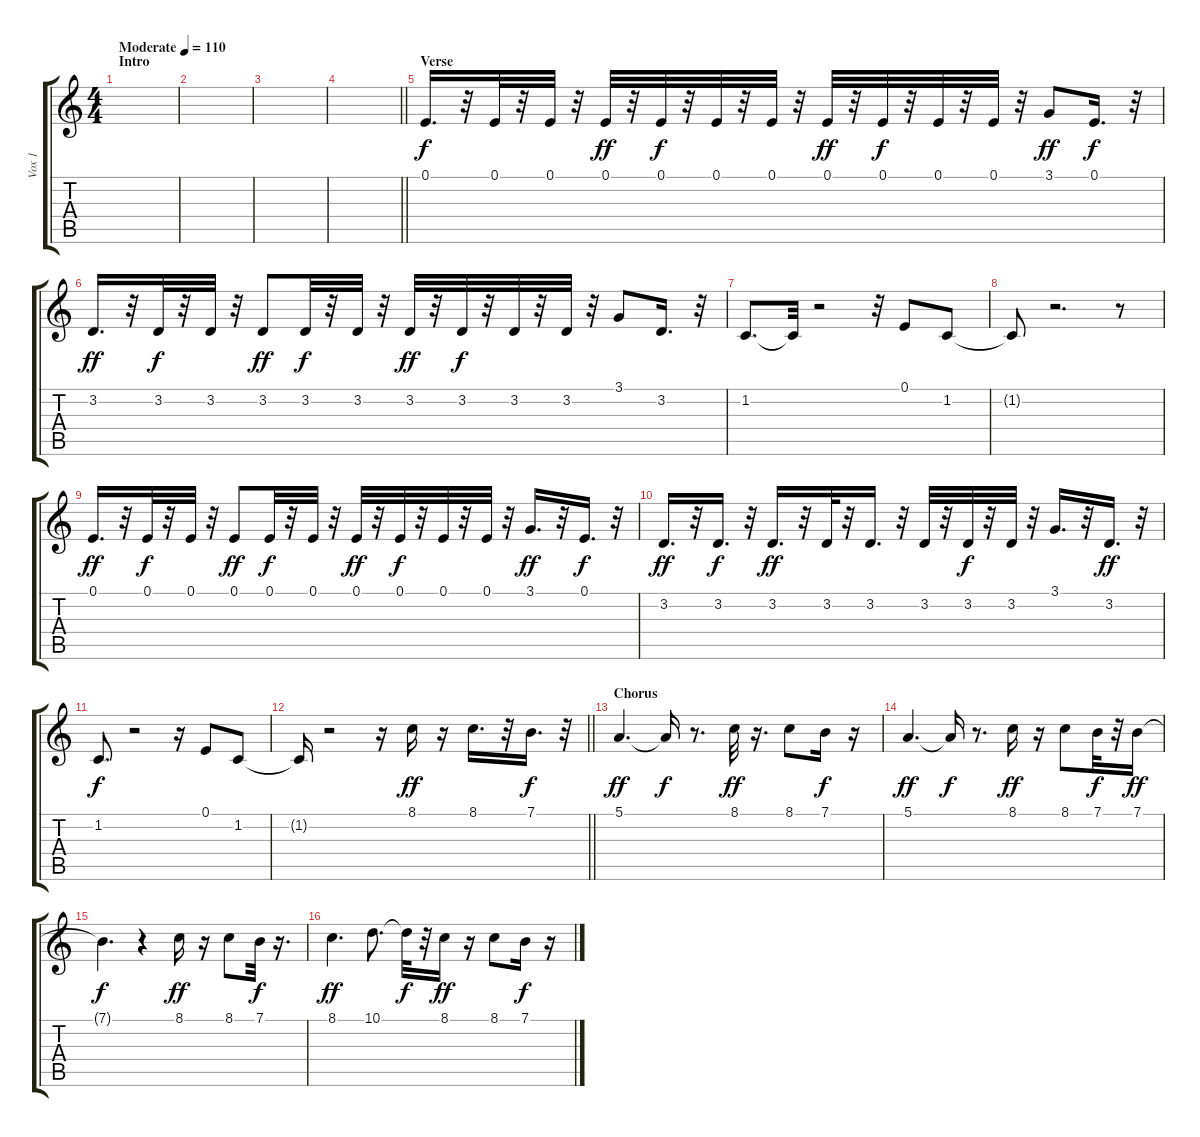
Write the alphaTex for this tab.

\track ("Vox 1" "Vox 1") {instrument sopranosax}
\staff {score tabs}
\tuning (E4 B3 G3 D3 A2 E2) {hide}
\ts (4 4)
\section ("" "Intro")
\tempo (110 "Moderate")
\clef g2
\ks c
|
|
|
\barLineRight lightlight
|
\section ("" "Verse")
0.1.16{d} r.32 0.1.32{dy f} r.32 0.1.32 r.32 0.1.32{dy ff} r.32 0.1.32{dy f} r.32 0.1.32 r.32 0.1.32 r.32 0.1.32{dy ff} r.32 0.1.32{dy f} r.32 0.1.32 r.32 0.1.32 r.32 3.1.8{dy ff} 0.1.16{d dy f} r.32 |
3.2.16{d dy ff} r.32 3.2.32{dy f} r.32 3.2.32 r.32 3.2.8{dy ff} 3.2.32{dy f} r.32 3.2.32 r.32 3.2.32{dy ff} r.32 3.2.32{dy f} r.32 3.2.32 r.32 3.2.32 r.32 3.1.8 3.2.16{d} r.32 |
1.2.8{d} 1.2{t}.32 r.2 r.32 0.1.8 1.2.8 |
1.2{t}.8 r.2{d} r.8 |
0.1.16{d dy ff} r.32 0.1.32{dy f} r.32 0.1.32 r.32 0.1.8{dy ff} 0.1.32{dy f} r.32 0.1.32 r.32 0.1.32{dy ff} r.32 0.1.32{dy f} r.32 0.1.32 r.32 0.1.32 r.32 3.1.16{d dy ff} r.32 0.1.16{d dy f} r.32 |
3.2.16{d dy ff} r.32 3.2.16{d dy f} r.32 3.2.16{d dy ff} r.32 3.2.32 r.32 3.2.16{d} r.32 3.2.32 r.32 3.2.32{dy f} r.32 3.2.32 r.32 3.1.16{d} r.32 3.2.16{d dy ff} r.32 |
1.2.8{d dy f} r.2 r.16 0.1.8 1.2.8 |
\barLineRight lightlight
1.2{t}.16 r.2 r.16 8.1.16{dy ff} r.16 8.1.16{d} r.32 7.1.16{d dy f} r.32 |
\section ("" "Chorus")
5.1.4{d dy ff} 5.1{t}.16{dy f} r.8{d} 8.1.32{dy ff} r.16{d} 8.1.8 7.1.16{dy f} r.16 |
5.1.4{d dy ff} 5.1{t}.16{dy f} r.8{d} 8.1.16{dy ff} r.16 8.1.8 7.1.32{dy f} r.32 7.1.16{dy ff} |
7.1{t}.4{d dy f} r.4 8.1.16{dy ff} r.16 8.1.8 7.1.32{dy f} r.16{d} |
8.1.4{d dy ff} 10.1.8{d} 10.1{t}.32{dy f} r.32 8.1.16{dy ff} r.16 8.1.8 7.1.16{dy f} r.16
